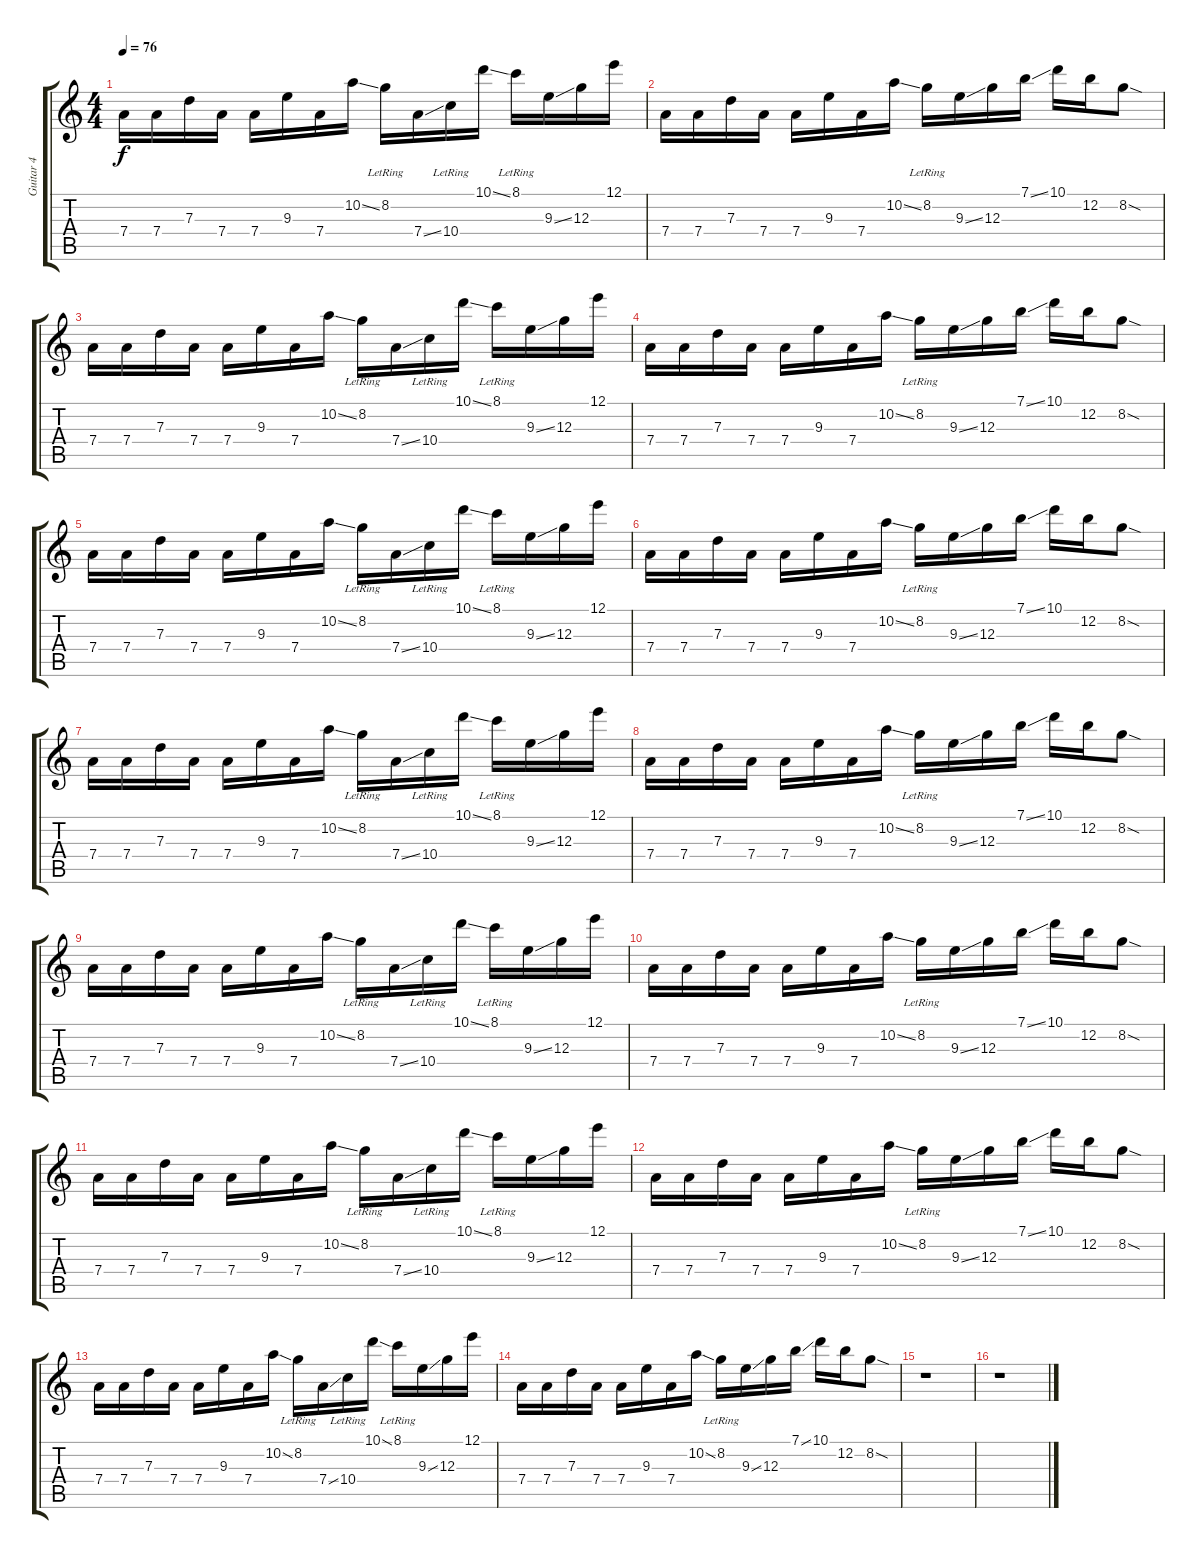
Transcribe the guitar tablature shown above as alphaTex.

\track ("Guitar 4" "Guitar 4") {instrument distortionguitar}
\staff {score tabs}
\tuning (E4 B3 G3 D3 A2 D2) {hide}
\ts (4 4)
\section ("" "")
\tempo 76
\clef g2
\ks c
7.4.16{dy f} 7.4.16 7.3.16 7.4.16 7.4.16 9.3.16 7.4.16 10.2{ss}.16 8.2{lr}.16 7.4{ss}.16 10.4{lr}.16 10.1{ss}.16 8.1{lr}.16 9.3{ss}.16 12.3.16 12.1.16 |
7.4.16 7.4.16 7.3.16 7.4.16 7.4.16 9.3.16 7.4.16 10.2{ss}.16 8.2{lr}.16 9.3{ss}.16 12.3.16 7.1{ss}.16 10.1.16 12.2.16 8.2{sod}.8 |
\section ("" "")
7.4.16 7.4.16 7.3.16 7.4.16 7.4.16 9.3.16 7.4.16 10.2{ss}.16 8.2{lr}.16 7.4{ss}.16 10.4{lr}.16 10.1{ss}.16 8.1{lr}.16 9.3{ss}.16 12.3.16 12.1.16 |
7.4.16 7.4.16 7.3.16 7.4.16 7.4.16 9.3.16 7.4.16 10.2{ss}.16 8.2{lr}.16 9.3{ss}.16 12.3.16 7.1{ss}.16 10.1.16 12.2.16 8.2{sod}.8 |
7.4.16 7.4.16 7.3.16 7.4.16 7.4.16 9.3.16 7.4.16 10.2{ss}.16 8.2{lr}.16 7.4{ss}.16 10.4{lr}.16 10.1{ss}.16 8.1{lr}.16 9.3{ss}.16 12.3.16 12.1.16 |
7.4.16 7.4.16 7.3.16 7.4.16 7.4.16 9.3.16 7.4.16 10.2{ss}.16 8.2{lr}.16 9.3{ss}.16 12.3.16 7.1{ss}.16 10.1.16 12.2.16 8.2{sod}.8 |
7.4.16 7.4.16 7.3.16 7.4.16 7.4.16 9.3.16 7.4.16 10.2{ss}.16 8.2{lr}.16 7.4{ss}.16 10.4{lr}.16 10.1{ss}.16 8.1{lr}.16 9.3{ss}.16 12.3.16 12.1.16 |
7.4.16 7.4.16 7.3.16 7.4.16 7.4.16 9.3.16 7.4.16 10.2{ss}.16 8.2{lr}.16 9.3{ss}.16 12.3.16 7.1{ss}.16 10.1.16 12.2.16 8.2{sod}.8 |
7.4.16 7.4.16 7.3.16 7.4.16 7.4.16 9.3.16 7.4.16 10.2{ss}.16 8.2{lr}.16 7.4{ss}.16 10.4{lr}.16 10.1{ss}.16 8.1{lr}.16 9.3{ss}.16 12.3.16 12.1.16 |
7.4.16 7.4.16 7.3.16 7.4.16 7.4.16 9.3.16 7.4.16 10.2{ss}.16 8.2{lr}.16 9.3{ss}.16 12.3.16 7.1{ss}.16 10.1.16 12.2.16 8.2{sod}.8 |
\section ("" "")
7.4.16 7.4.16 7.3.16 7.4.16 7.4.16 9.3.16 7.4.16 10.2{ss}.16 8.2{lr}.16 7.4{ss}.16 10.4{lr}.16 10.1{ss}.16 8.1{lr}.16 9.3{ss}.16 12.3.16 12.1.16 |
7.4.16 7.4.16 7.3.16 7.4.16 7.4.16 9.3.16 7.4.16 10.2{ss}.16 8.2{lr}.16 9.3{ss}.16 12.3.16 7.1{ss}.16 10.1.16 12.2.16 8.2{sod}.8 |
7.4.16 7.4.16 7.3.16 7.4.16 7.4.16 9.3.16 7.4.16 10.2{ss}.16 8.2{lr}.16 7.4{ss}.16 10.4{lr}.16 10.1{ss}.16 8.1{lr}.16 9.3{ss}.16 12.3.16 12.1.16 |
7.4.16 7.4.16 7.3.16 7.4.16 7.4.16 9.3.16 7.4.16 10.2{ss}.16 8.2{lr}.16 9.3{ss}.16 12.3.16 7.1{ss}.16 10.1.16 12.2.16 8.2{sod}.8 |
\section ("" "")
r.1 |
r.1
